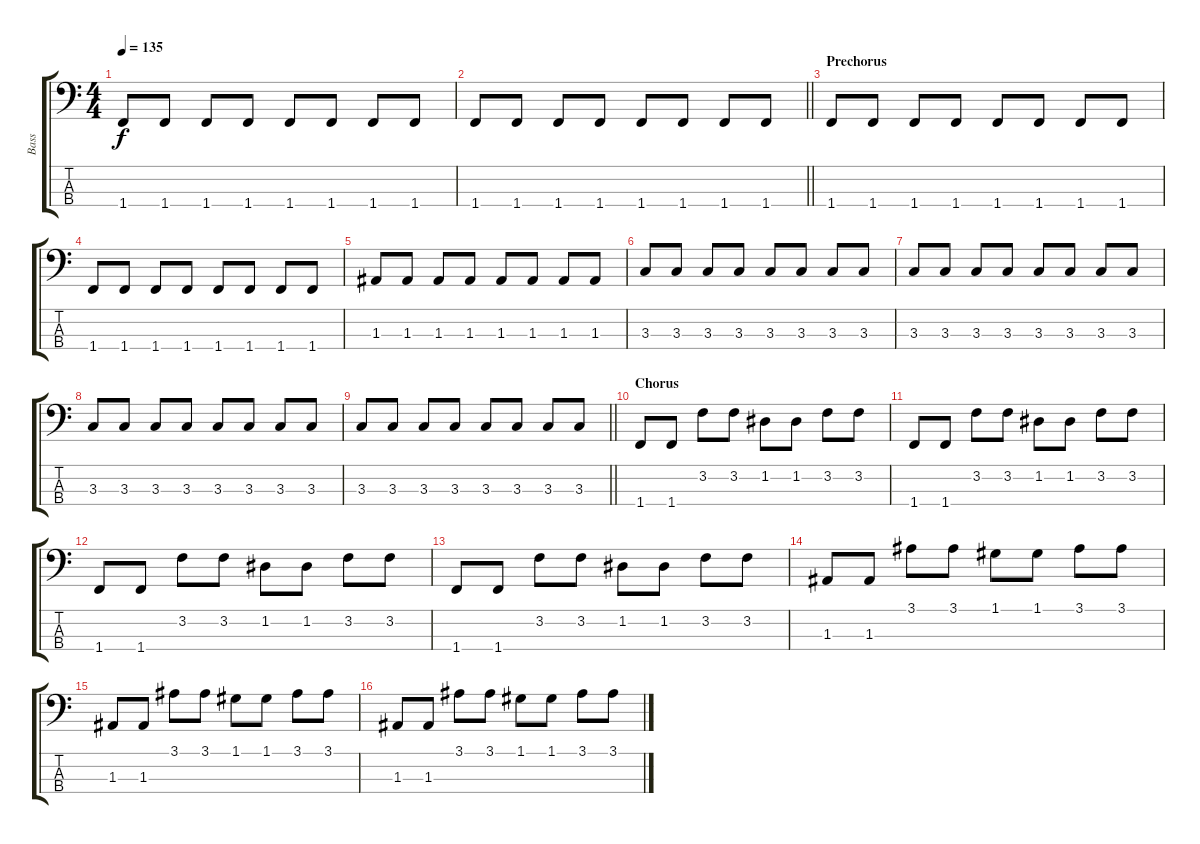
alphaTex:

\track ("Bass" "Bass") {instrument electricbassfinger}
\staff {score tabs}
\tuning (G2 D2 A1 E1) {hide}
\ts (4 4)
\tempo 135
\clef f4
\ks c
1.4.8{dy f} 1.4.8 1.4.8 1.4.8 1.4.8 1.4.8 1.4.8 1.4.8 |
\barLineRight lightlight
1.4.8 1.4.8 1.4.8 1.4.8 1.4.8 1.4.8 1.4.8 1.4.8 |
\section ("" "Prechorus")
1.4.8 1.4.8 1.4.8 1.4.8 1.4.8 1.4.8 1.4.8 1.4.8 |
1.4.8 1.4.8 1.4.8 1.4.8 1.4.8 1.4.8 1.4.8 1.4.8 |
1.3.8 1.3.8 1.3.8 1.3.8 1.3.8 1.3.8 1.3.8 1.3.8 |
3.3.8 3.3.8 3.3.8 3.3.8 3.3.8 3.3.8 3.3.8 3.3.8 |
3.3.8 3.3.8 3.3.8 3.3.8 3.3.8 3.3.8 3.3.8 3.3.8 |
3.3.8 3.3.8 3.3.8 3.3.8 3.3.8 3.3.8 3.3.8 3.3.8 |
\barLineRight lightlight
3.3.8 3.3.8 3.3.8 3.3.8 3.3.8 3.3.8 3.3.8 3.3.8 |
\section ("" "Chorus")
1.4.8 1.4.8 3.2.8 3.2.8 1.2.8 1.2.8 3.2.8 3.2.8 |
1.4.8 1.4.8 3.2.8 3.2.8 1.2.8 1.2.8 3.2.8 3.2.8 |
1.4.8 1.4.8 3.2.8 3.2.8 1.2.8 1.2.8 3.2.8 3.2.8 |
1.4.8 1.4.8 3.2.8 3.2.8 1.2.8 1.2.8 3.2.8 3.2.8 |
1.3.8 1.3.8 3.1.8 3.1.8 1.1.8 1.1.8 3.1.8 3.1.8 |
1.3.8 1.3.8 3.1.8 3.1.8 1.1.8 1.1.8 3.1.8 3.1.8 |
1.3.8 1.3.8 3.1.8 3.1.8 1.1.8 1.1.8 3.1.8 3.1.8
